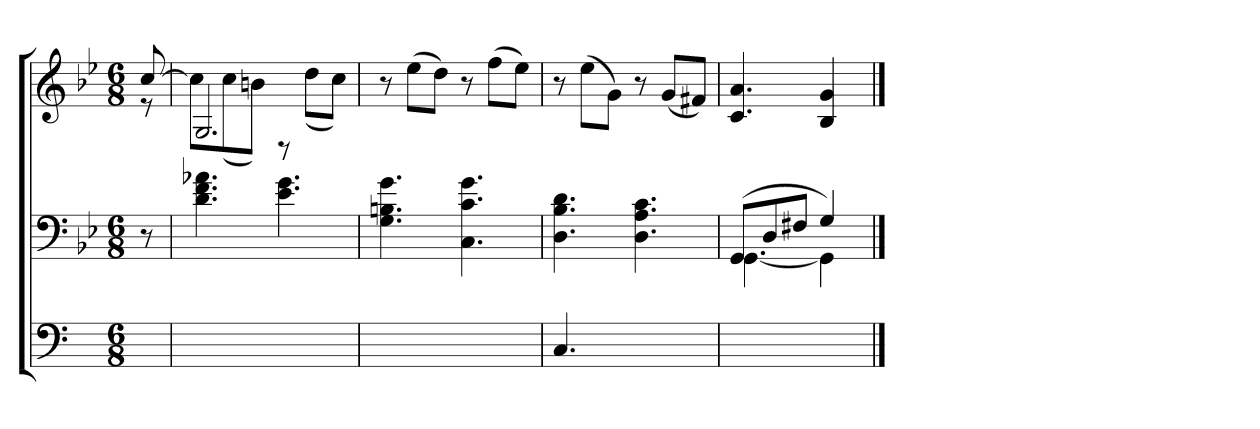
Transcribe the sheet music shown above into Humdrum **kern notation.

**kern	**kern	**kern
*part3	*part2	*part1
*staff3	*staff2	*staff1
*	*clefF4	*clefG2
*	*k[b-e-]	*k[b-e-]
*	*g:	*g:
*M6/8	*M6/8	*M6/8
=	=	=
*	*	*^
8ryy	8r	[8cc	8r
=	=	=	=
2.ryy	4.d 4.f 4.a-X	2.G	8ccL]
.	.	.	(8cc
.	.	.	8bnJ)
.	4.e- 4.g	.	8r
.	.	.	(8ddL
.	.	.	8ccJ)
*	*	*v	*v
=	=	=
2.ryy	4.G 4.Bn 4.g	8r
.	.	(8ee-L
.	.	8ddJ)
.	4.C 4.c 4.g	8r
.	.	(8ffL
.	.	8ee-J)
=	=	=
4.C	4.D 4.B- 4.d	8r
.	.	(8ee-L
.	.	8gJ)
4.ryy	4.D 4.A 4.c	8r
.	.	(8gL
.	.	8f#XJ)
=	=	=
*	*^	*
2ryy	(8GGL	[4.GG	4.c 4.a
.	8D	.	.
.	8F#XJ	.	.
.	4G)	4GG]	4B- 4g
8ryy	.	.	.
*	*v	*v	*
==	==	==
*-	*-	*-
